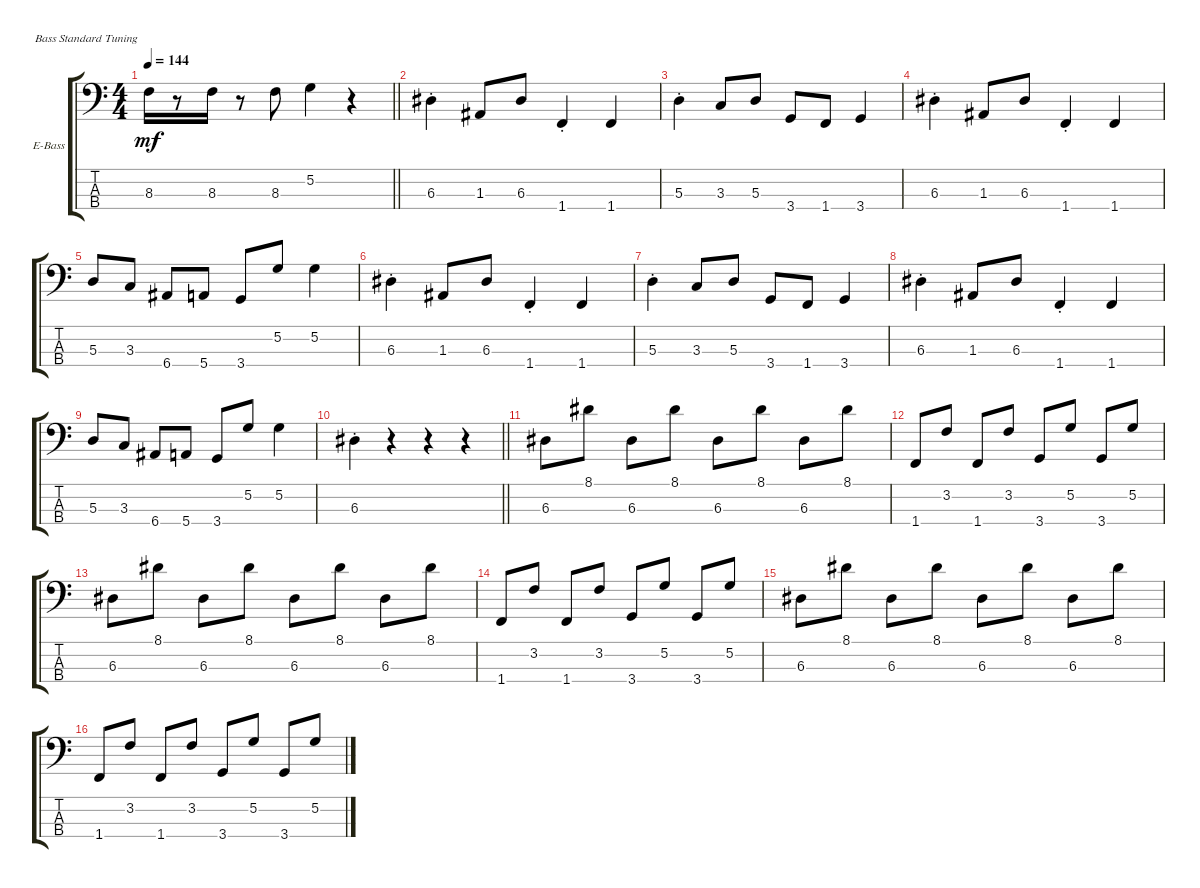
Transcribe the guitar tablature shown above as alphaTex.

\bracketExtendMode groupsimilarinstruments
\firstSystemTrackNameOrientation horizontal
\otherSystemsTrackNameOrientation horizontal
\track ("Electric Bass" "E-Bass") {instrument electricbassfinger}
\staff {score tabs}
\tuning (G2 D2 A1 E1)
\ts (4 4)
\tempo 144
\clef f4
\scale
0.333333
\barLineRight lightlight
\ks c
8.3.16{dy mf} r.8 8.3.16 r.8 8.3.8 5.2.4 r.4 |
6.3{st}.4 1.3.8 6.3.8 1.4{st}.4 1.4.4 |
5.3{st}.4 3.3.8 5.3.8 3.4.8 1.4.8 3.4.4 |
6.3{st}.4 1.3.8 6.3.8 1.4{st}.4 1.4.4 |
5.3.8 3.3.8 6.4.8 5.4.8 3.4.8 5.2.8 5.2.4 |
6.3{st}.4 1.3.8 6.3.8 1.4{st}.4 1.4.4 |
5.3{st}.4 3.3.8 5.3.8 3.4.8 1.4.8 3.4.4 |
6.3{st}.4 1.3.8 6.3.8 1.4{st}.4 1.4.4 |
5.3.8 3.3.8 6.4.8 5.4.8 3.4.8 5.2.8 5.2.4 |
\barLineRight lightlight
6.3{st}.4 r.4 r.4 r.4 |
6.3.8 8.1.8 6.3.8 8.1.8 6.3.8 8.1.8 6.3.8 8.1.8 |
1.4.8 3.2.8 1.4.8 3.2.8 3.4.8 5.2.8 3.4.8 5.2.8 |
6.3.8 8.1.8 6.3.8 8.1.8 6.3.8 8.1.8 6.3.8 8.1.8 |
1.4.8 3.2.8 1.4.8 3.2.8 3.4.8 5.2.8 3.4.8 5.2.8 |
6.3.8 8.1.8 6.3.8 8.1.8 6.3.8 8.1.8 6.3.8 8.1.8 |
1.4.8 3.2.8 1.4.8 3.2.8 3.4.8 5.2.8 3.4.8 5.2.8
